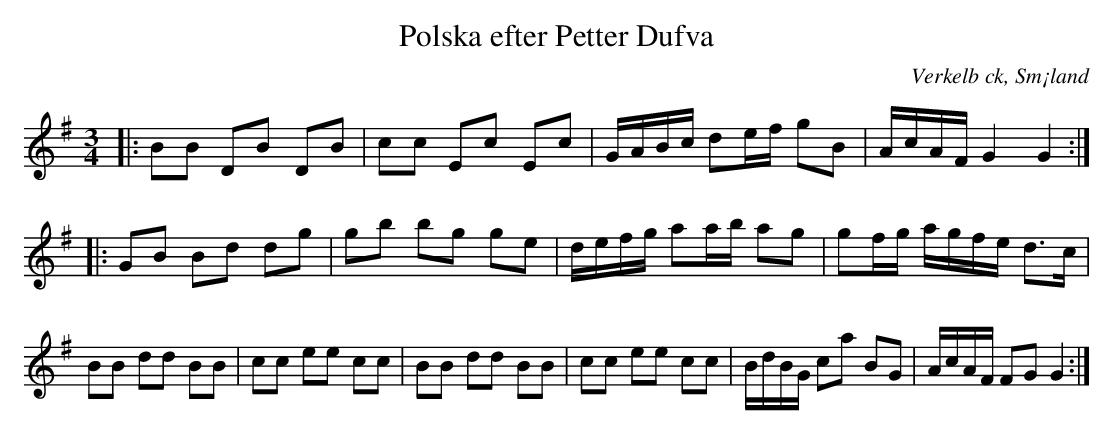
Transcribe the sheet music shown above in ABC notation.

X:1
T:Polska efter Petter Dufva
O:Verkelb ck, Sm¡land
M:3/4
L:1/8
K:G
|: BB DB DB | cc Ec Ec | G/A/B/c/ de/f/ gB | A/c/A/F/ G2 G2 :|
|: GB Bd dg | gb bg ge | d/e/f/g/ aa/b/ ag| gf/g/ a/g/f/e/ d>c |
BB dd BB | cc ee cc | BB dd BB | cc ee cc | B/d/B/G/ ca BG | A/c/A/F/ FG G2 :|
